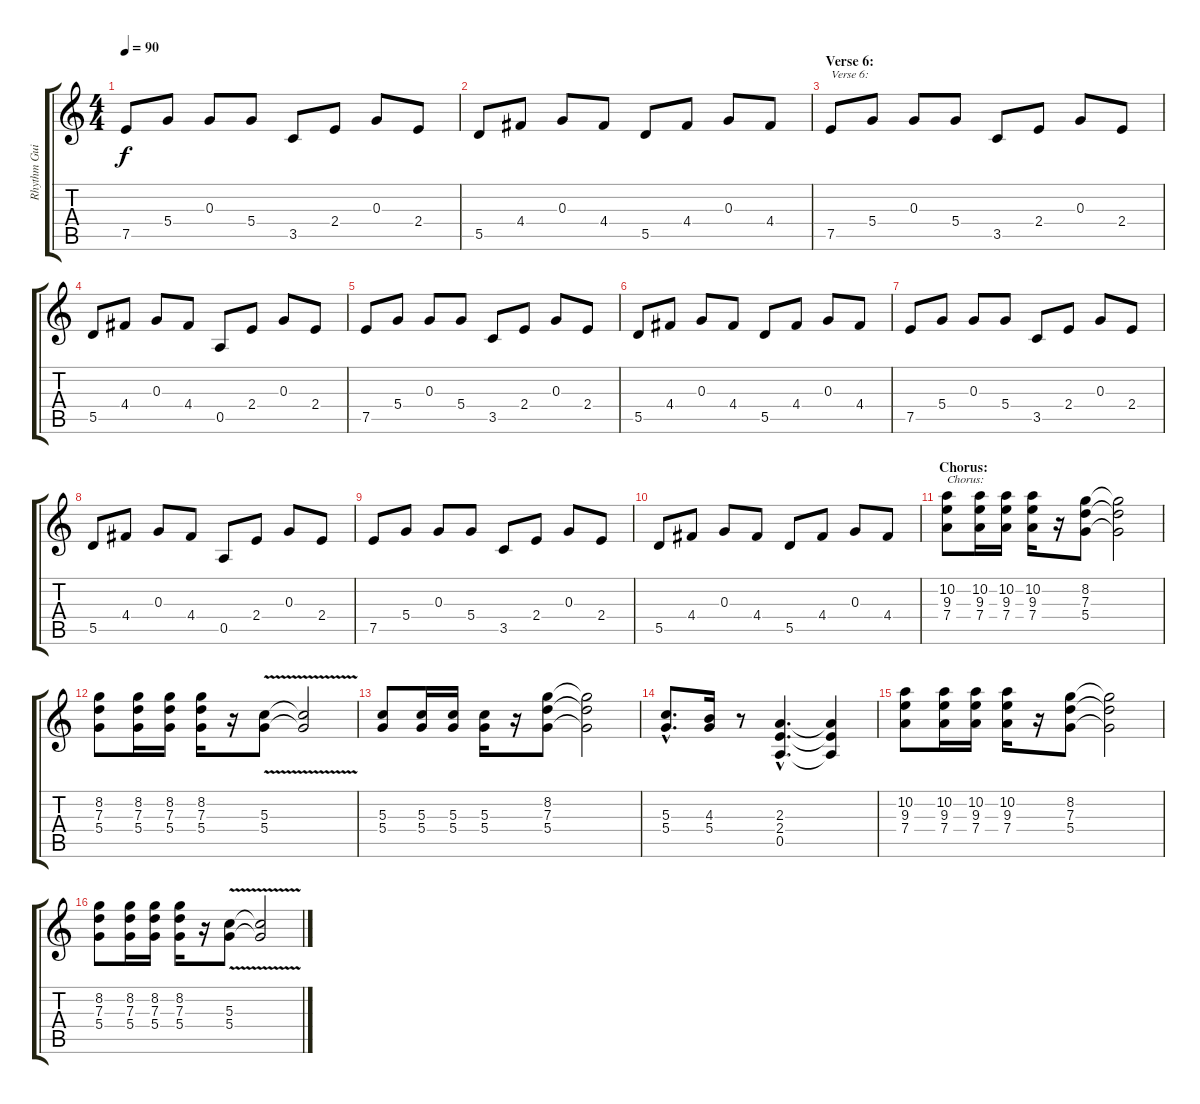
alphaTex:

\track ("Rhythm Guitar 1" "Rhythm Gui") {instrument distortionguitar}
\staff {score tabs}
\tuning (E4 B3 G3 D3 A2 E2) {hide}
\ts (4 4)
\tempo 90
\clef g2
\ks c
7.5.8{dy f} 5.4.8 0.3.8 5.4.8 3.5.8 2.4.8 0.3.8 2.4.8 |
5.5.8 4.4.8 0.3.8 4.4.8 5.5.8 4.4.8 0.3.8 4.4.8 |
\section ("" "Verse 6:")
7.5.8{txt "Verse 6:"} 5.4.8 0.3.8 5.4.8 3.5.8 2.4.8 0.3.8 2.4.8 |
5.5.8 4.4.8 0.3.8 4.4.8 0.5.8 2.4.8 0.3.8 2.4.8 |
7.5.8 5.4.8 0.3.8 5.4.8 3.5.8 2.4.8 0.3.8 2.4.8 |
5.5.8 4.4.8 0.3.8 4.4.8 5.5.8 4.4.8 0.3.8 4.4.8 |
7.5.8 5.4.8 0.3.8 5.4.8 3.5.8 2.4.8 0.3.8 2.4.8 |
5.5.8 4.4.8 0.3.8 4.4.8 0.5.8 2.4.8 0.3.8 2.4.8 |
7.5.8 5.4.8 0.3.8 5.4.8 3.5.8 2.4.8 0.3.8 2.4.8 |
5.5.8 4.4.8 0.3.8 4.4.8 5.5.8 4.4.8 0.3.8 4.4.8 |
\section ("" "Chorus:")
(10.2 9.3 7.4).8{txt "Chorus:"} (10.2 9.3 7.4).16 (10.2 9.3 7.4).16 (10.2 9.3 7.4).16 r.16 (8.2 7.3 5.4).8 (8.2{t} 7.3{t} 5.4{t}).2 |
(8.2 7.3 5.4).8 (8.2 7.3 5.4).16 (8.2 7.3 5.4).16 (8.2 7.3 5.4).16 r.16 (5.3{v} 5.4).8 (5.3{t} 5.4{t}).2 |
(5.3 5.4).8 (5.3 5.4).16 (5.3 5.4).16 (5.3 5.4).16 r.16 (8.2 7.3 5.4).8 (8.2{t} 7.3{t} 5.4{t}).2 |
(5.3{hac} 5.4{hac}).8{d} (4.3 5.4).16 r.8 (2.3{hac} 2.4{hac} 0.5{hac}).4{d} (2.3{t} 2.4{t} 0.5{t}).4 |
(10.2 9.3 7.4).8 (10.2 9.3 7.4).16 (10.2 9.3 7.4).16 (10.2 9.3 7.4).16 r.16 (8.2 7.3 5.4).8 (8.2{t} 7.3{t} 5.4{t}).2 |
(8.2 7.3 5.4).8 (8.2 7.3 5.4).16 (8.2 7.3 5.4).16 (8.2 7.3 5.4).16 r.16 (5.3{v} 5.4).8 (5.3{t} 5.4{t}).2
